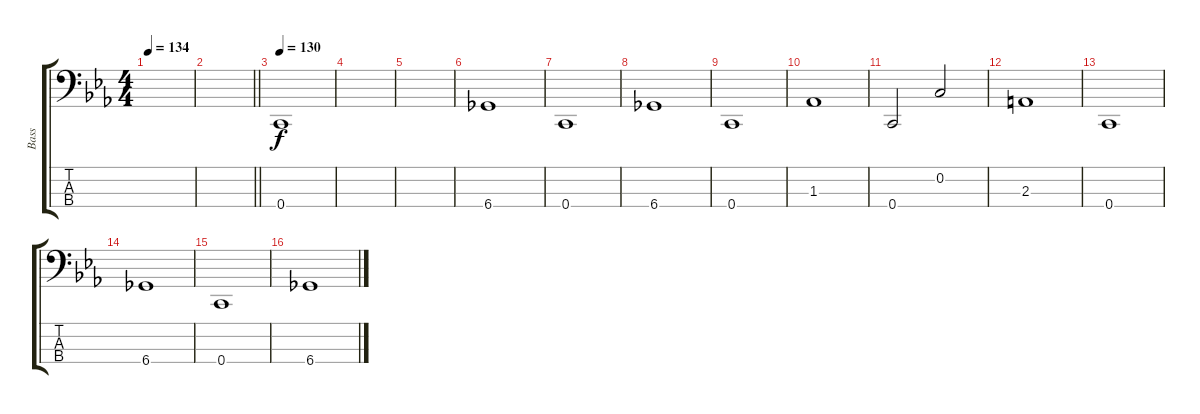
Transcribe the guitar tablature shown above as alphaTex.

\track ("Bass" "Bass") {instrument fretlessbass}
\staff {score tabs}
\tuning (G2 C2 G1 C1) {hide}
\ts (4 4)
\tempo 134
\clef f4
\ks cminor
|
\barLineRight lightlight
|
\tempo 130
0.4.1 |
|
|
6.4.1 |
0.4.1 |
6.4.1 |
0.4.1 |
1.3.1 |
0.4.2 0.2.2 |
2.3.1 |
0.4.1 |
6.4.1 |
0.4.1 |
6.4.1
